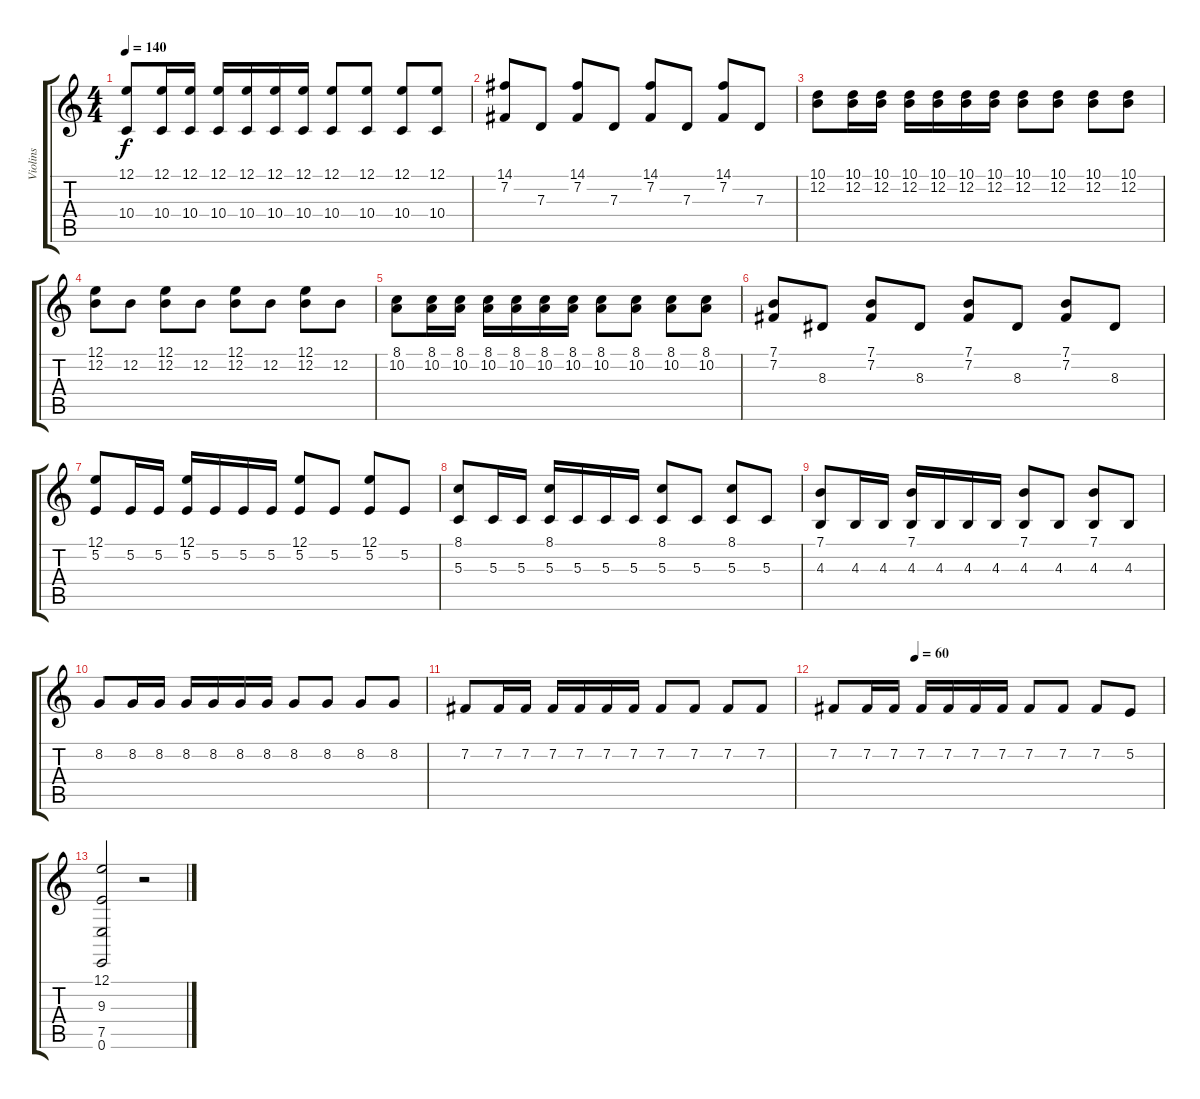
\track ("Violins" "Violins") {instrument violin}
\staff {score tabs}
\tuning (E4 B3 G3 D3 A2 E2) {hide}
\ts (4 4)
\tempo 140
\clef g2
\ks c
(12.1 10.4).8{dy f} (12.1 10.4).16 (12.1 10.4).16 (12.1 10.4).16 (12.1 10.4).16 (12.1 10.4).16 (12.1 10.4).16 (12.1 10.4).8 (12.1 10.4).8 (12.1 10.4).8 (12.1 10.4).8 |
(14.1 7.2).8 7.3.8 (14.1 7.2).8 7.3.8 (14.1 7.2).8 7.3.8 (14.1 7.2).8 7.3.8 |
(10.1 12.2).8 (10.1 12.2).16 (10.1 12.2).16 (10.1 12.2).16 (10.1 12.2).16 (10.1 12.2).16 (10.1 12.2).16 (10.1 12.2).8 (10.1 12.2).8 (10.1 12.2).8 (10.1 12.2).8 |
(12.1 12.2).8 12.2.8 (12.1 12.2).8 12.2.8 (12.1 12.2).8 12.2.8 (12.1 12.2).8 12.2.8 |
(8.1 10.2).8 (8.1 10.2).16 (8.1 10.2).16 (8.1 10.2).16 (8.1 10.2).16 (8.1 10.2).16 (8.1 10.2).16 (8.1 10.2).8 (8.1 10.2).8 (8.1 10.2).8 (8.1 10.2).8 |
(7.1 7.2).8 8.3.8 (7.1 7.2).8 8.3.8 (7.1 7.2).8 8.3.8 (7.1 7.2).8 8.3.8 |
(12.1 5.2).8 5.2.16 5.2.16 (12.1 5.2).16 5.2.16 5.2.16 5.2.16 (12.1 5.2).8 5.2.8 (12.1 5.2).8 5.2.8 |
(8.1 5.3).8 5.3.16 5.3.16 (8.1 5.3).16 5.3.16 5.3.16 5.3.16 (8.1 5.3).8 5.3.8 (8.1 5.3).8 5.3.8 |
(7.1 4.3).8 4.3.16 4.3.16 (7.1 4.3).16 4.3.16 4.3.16 4.3.16 (7.1 4.3).8 4.3.8 (7.1 4.3).8 4.3.8 |
8.2.8 8.2.16 8.2.16 8.2.16 8.2.16 8.2.16 8.2.16 8.2.8 8.2.8 8.2.8 8.2.8 |
7.2.8 7.2.16 7.2.16 7.2.16 7.2.16 7.2.16 7.2.16 7.2.8 7.2.8 7.2.8 7.2.8 |
\tempo (60 0.25)
7.2.8 7.2.16 7.2.16 7.2.16 7.2.16 7.2.16 7.2.16 7.2.8 7.2.8 7.2.8 5.2.8 |
(12.1 9.3 7.5 0.6).2 r.2
